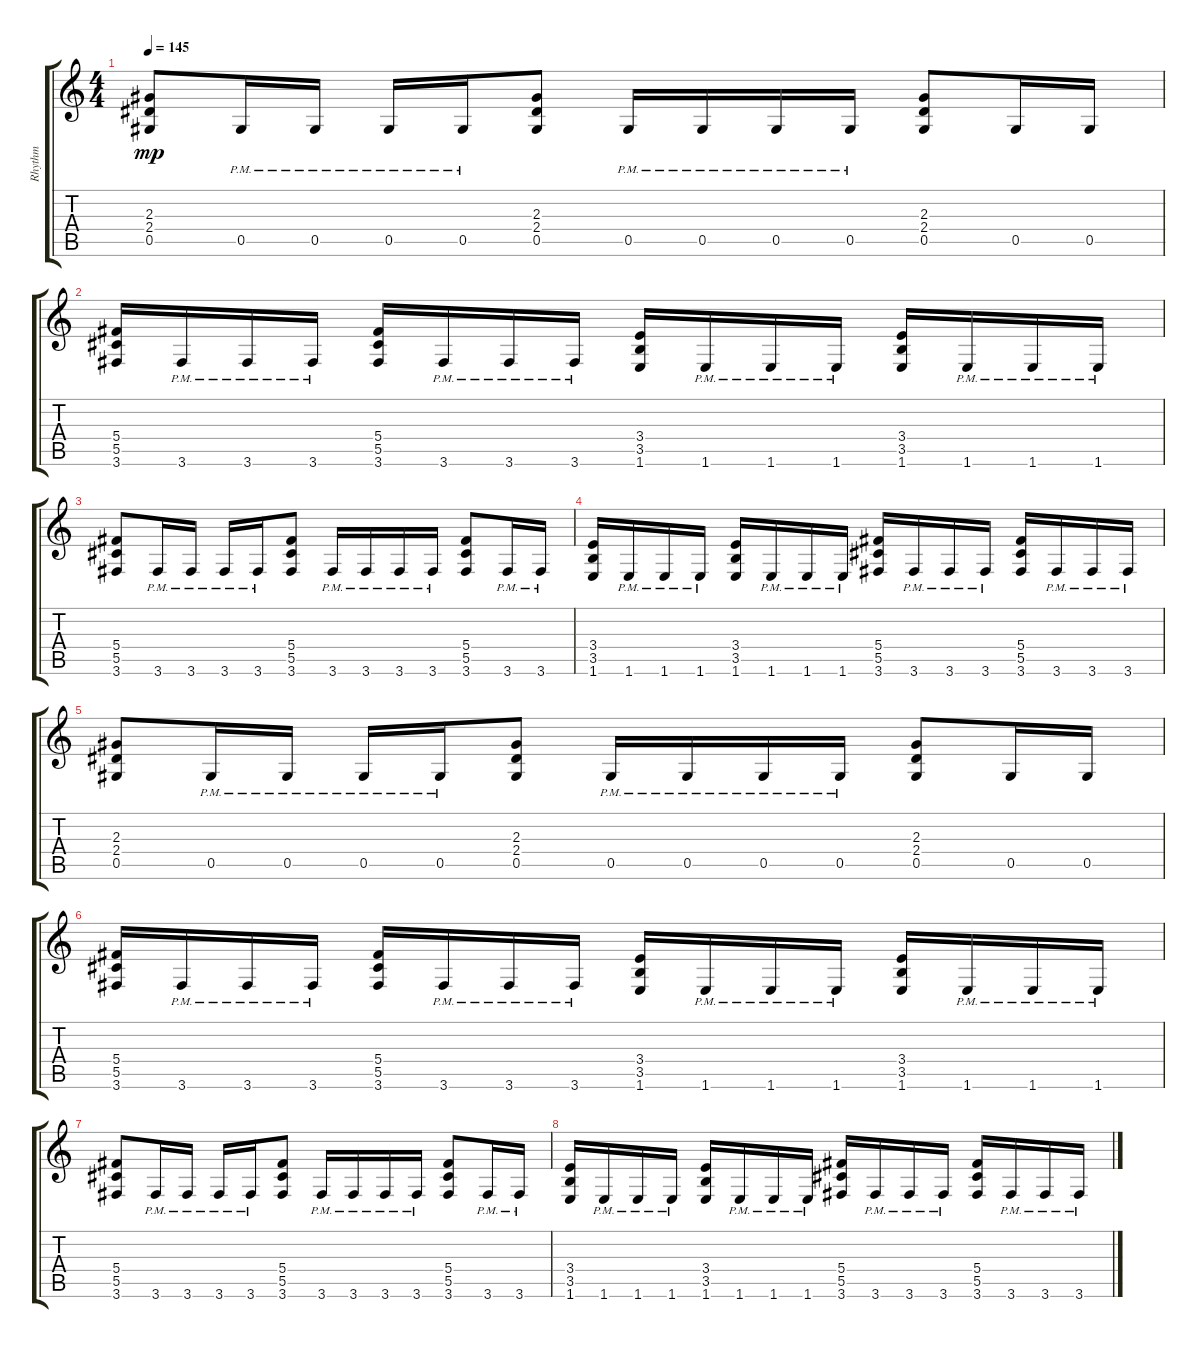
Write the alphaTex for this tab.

\track ("Rhythm" "Rhythm") {instrument distortionguitar}
\staff {score tabs}
\tuning (Eb4 Bb3 Gb3 Db3 Ab2 Eb2) {hide}
\ts (4 4)
\tempo 145
\clef g2
\ks c
(2.3 2.4 0.5).8{dy mp} 0.5{pm}.16 0.5{pm}.16 0.5{pm}.16 0.5{pm}.16 (2.3 2.4 0.5).8 0.5{pm}.16 0.5{pm}.16 0.5{pm}.16 0.5{pm}.16 (2.3 2.4 0.5).8 0.5.16 0.5.16 |
(5.4 5.5 3.6).16 3.6{pm}.16 3.6{pm}.16 3.6{pm}.16 (5.4 5.5 3.6).16 3.6{pm}.16 3.6{pm}.16 3.6{pm}.16 (3.4 3.5 1.6).16 1.6{pm}.16 1.6{pm}.16 1.6{pm}.16 (3.4 3.5 1.6).16 1.6{pm}.16 1.6{pm}.16 1.6{pm}.16 |
(5.4 5.5 3.6).8 3.6{pm}.16 3.6{pm}.16 3.6{pm}.16 3.6{pm}.16 (5.4 5.5 3.6).8 3.6{pm}.16 3.6{pm}.16 3.6{pm}.16 3.6{pm}.16 (5.4 5.5 3.6).8 3.6{pm}.16 3.6{pm}.16 |
(3.4 3.5 1.6).16 1.6{pm}.16 1.6{pm}.16 1.6{pm}.16 (3.4 3.5 1.6).16 1.6{pm}.16 1.6{pm}.16 1.6{pm}.16 (5.4 5.5 3.6).16 3.6{pm}.16 3.6{pm}.16 3.6{pm}.16 (5.4 5.5 3.6).16 3.6{pm}.16 3.6{pm}.16 3.6{pm}.16 |
(2.3 2.4 0.5).8 0.5{pm}.16 0.5{pm}.16 0.5{pm}.16 0.5{pm}.16 (2.3 2.4 0.5).8 0.5{pm}.16 0.5{pm}.16 0.5{pm}.16 0.5{pm}.16 (2.3 2.4 0.5).8 0.5.16 0.5.16 |
(5.4 5.5 3.6).16 3.6{pm}.16 3.6{pm}.16 3.6{pm}.16 (5.4 5.5 3.6).16 3.6{pm}.16 3.6{pm}.16 3.6{pm}.16 (3.4 3.5 1.6).16 1.6{pm}.16 1.6{pm}.16 1.6{pm}.16 (3.4 3.5 1.6).16 1.6{pm}.16 1.6{pm}.16 1.6{pm}.16 |
(5.4 5.5 3.6).8 3.6{pm}.16 3.6{pm}.16 3.6{pm}.16 3.6{pm}.16 (5.4 5.5 3.6).8 3.6{pm}.16 3.6{pm}.16 3.6{pm}.16 3.6{pm}.16 (5.4 5.5 3.6).8 3.6{pm}.16 3.6{pm}.16 |
(3.4 3.5 1.6).16 1.6{pm}.16 1.6{pm}.16 1.6{pm}.16 (3.4 3.5 1.6).16 1.6{pm}.16 1.6{pm}.16 1.6{pm}.16 (5.4 5.5 3.6).16 3.6{pm}.16 3.6{pm}.16 3.6{pm}.16 (5.4 5.5 3.6).16 3.6{pm}.16 3.6{pm}.16 3.6{pm}.16
